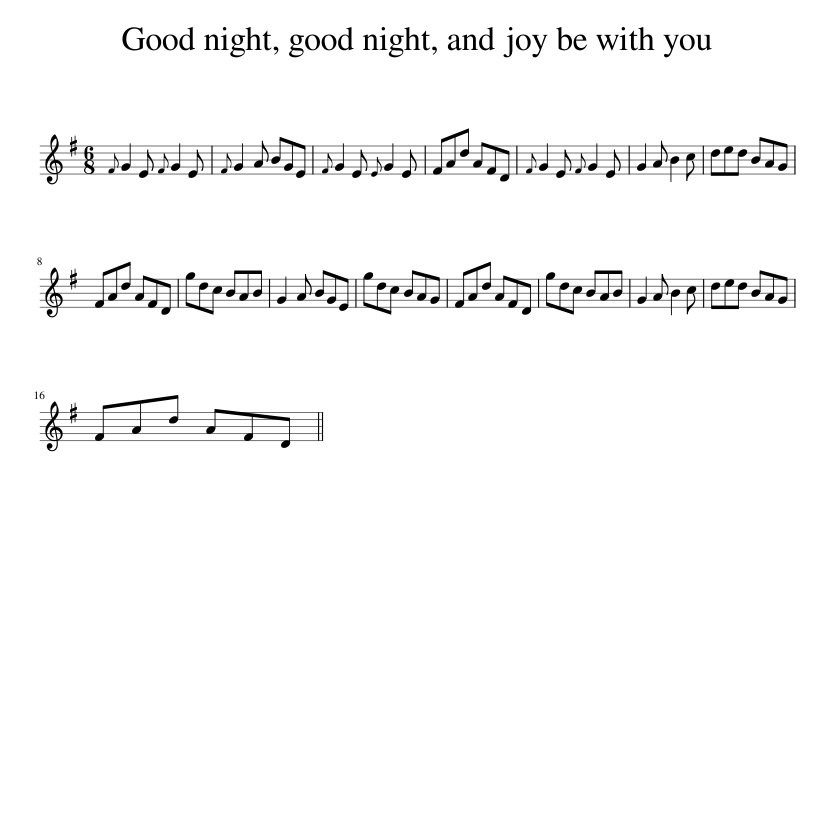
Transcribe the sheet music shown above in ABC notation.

X:1
L:1/8
M:6/8
I:linebreak $
K:Emin
V:1 treble
V:1
{F} G2 E{F} G2 E |{F} G2 A BGE |{F} G2 E{E} G2 E | FAd AFD |{F} G2 E{F} G2 E | %5
 G2 A B2 c | ded BAG |$ FAd AFD | gdc BAB | G2 A BGE | %10
 gdc BAG | FAd AFD | gdc BAB | G2 A B2 c | ded BAG |$ %15
 FAd AFD || %16
